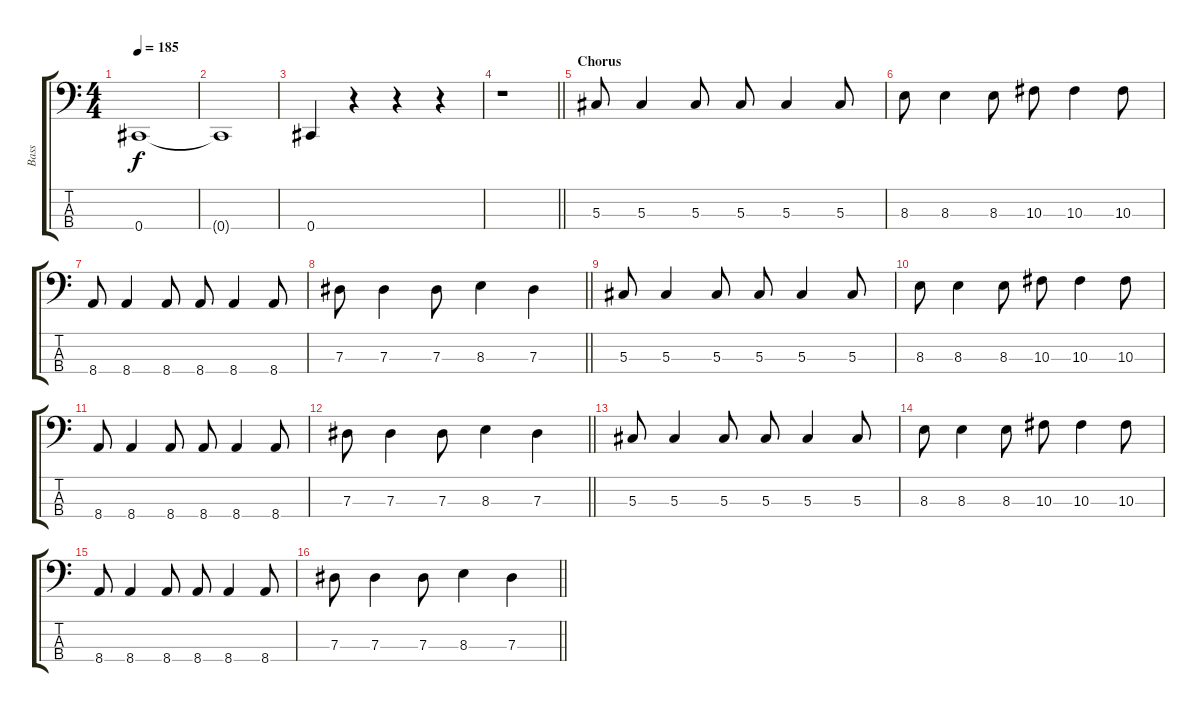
\track ("Bass" "Bass") {instrument electricbassfinger}
\staff {score tabs}
\tuning (Gb2 Db2 Ab1 Db1) {hide}
\ts (4 4)
\tempo 185
\clef f4
\ks c
0.4.1{dy f} |
0.4{t}.1 |
0.4.4 r.4 r.4 r.4 |
\barLineRight lightlight
r.1 |
\section ("" "Chorus")
5.3.8 5.3.4 5.3.8 5.3.8 5.3.4 5.3.8 |
8.3.8 8.3.4 8.3.8 10.3.8 10.3.4 10.3.8 |
8.4.8 8.4.4 8.4.8 8.4.8 8.4.4 8.4.8 |
\barLineRight lightlight
7.3.8 7.3.4 7.3.8 8.3.4 7.3.4 |
5.3.8 5.3.4 5.3.8 5.3.8 5.3.4 5.3.8 |
8.3.8 8.3.4 8.3.8 10.3.8 10.3.4 10.3.8 |
8.4.8 8.4.4 8.4.8 8.4.8 8.4.4 8.4.8 |
\barLineRight lightlight
7.3.8 7.3.4 7.3.8 8.3.4 7.3.4 |
5.3.8 5.3.4 5.3.8 5.3.8 5.3.4 5.3.8 |
8.3.8 8.3.4 8.3.8 10.3.8 10.3.4 10.3.8 |
8.4.8 8.4.4 8.4.8 8.4.8 8.4.4 8.4.8 |
\barLineRight lightlight
7.3.8 7.3.4 7.3.8 8.3.4 7.3.4
